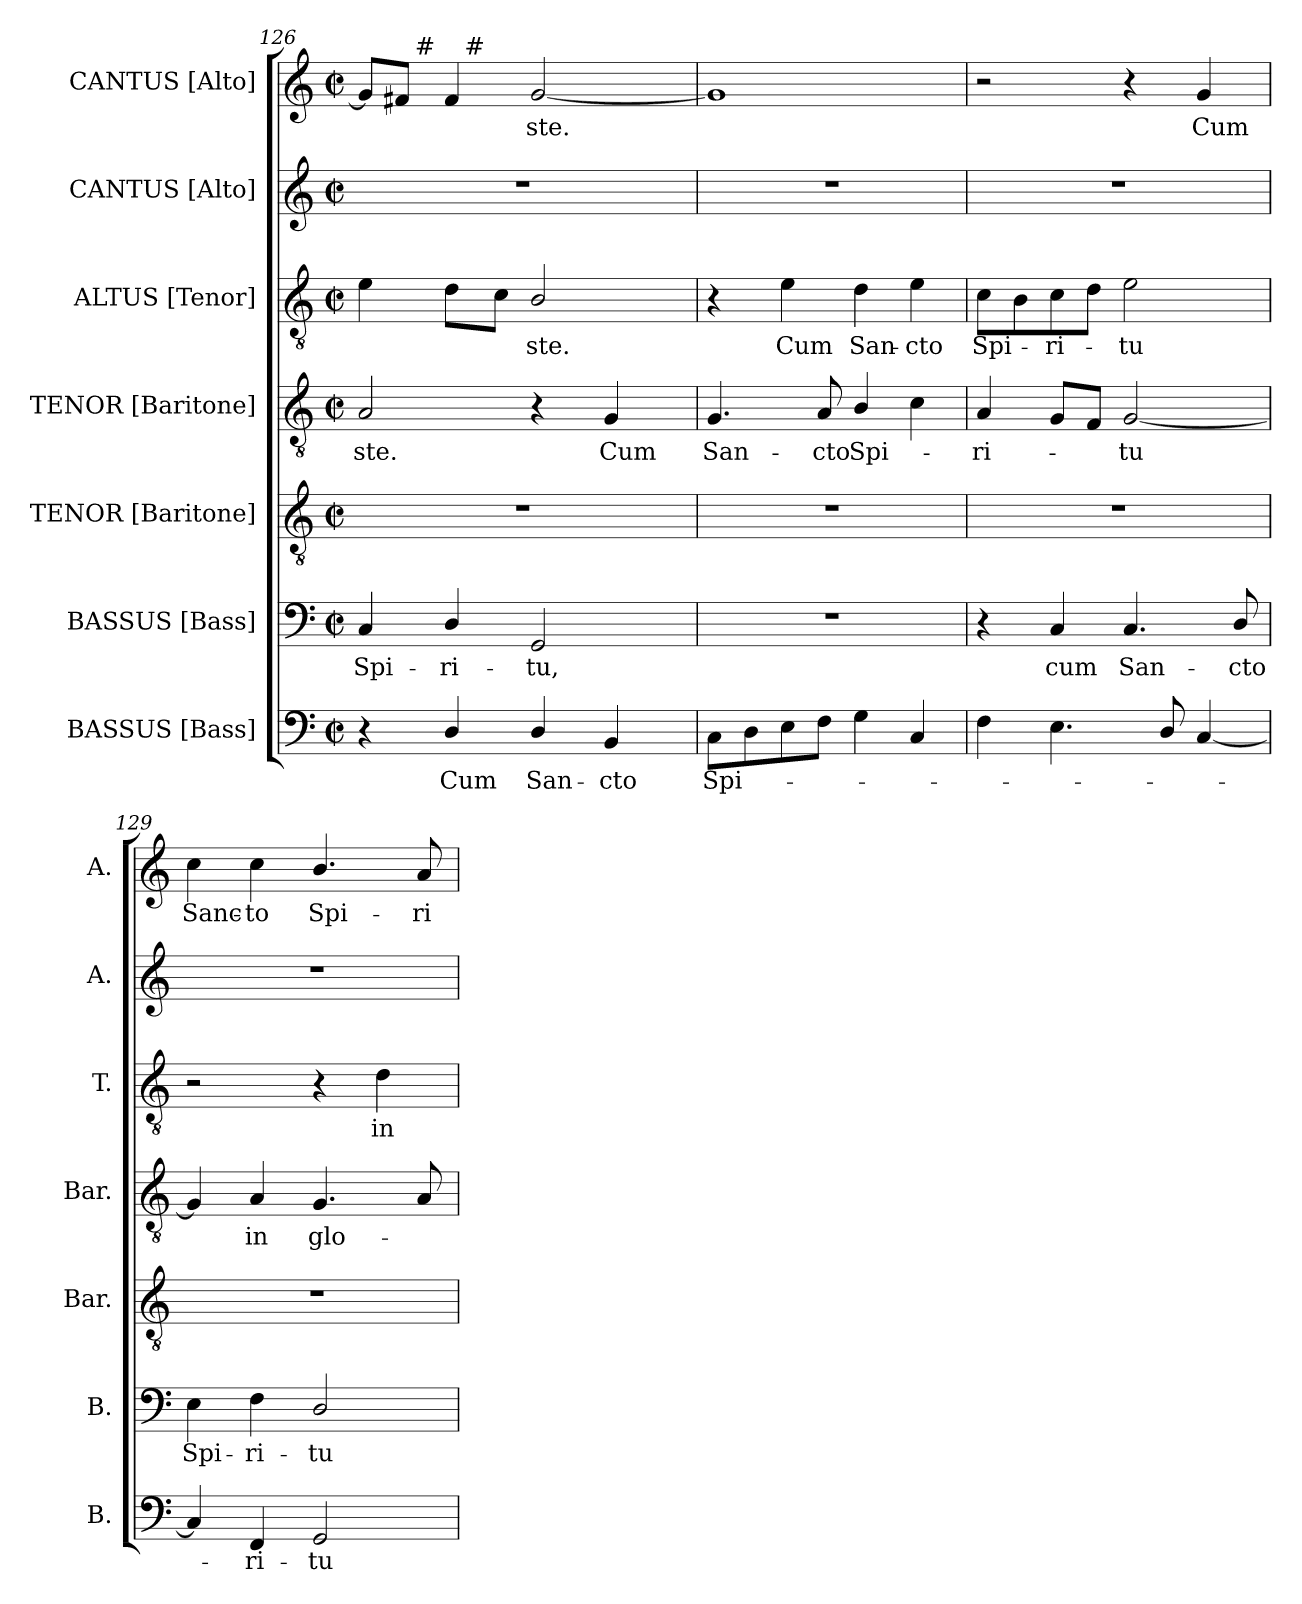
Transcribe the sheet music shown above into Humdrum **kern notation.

**kern	**text	**kern	**text	**kern	**kern	**text	**kern	**text	**kern	**kern	**text
*part7	*part7	*part6	*part6	*part5	*part4	*part4	*part3	*part3	*part2	*part1	*part1
*staff7	*staff7	*staff6	*staff6	*staff5	*staff4	*staff4	*staff3	*staff3	*staff2	*staff1	*staff1
*I"BASSUS [Bass]	*	*I"BASSUS [Bass]	*	*I"TENOR [Baritone]	*I"TENOR [Baritone]	*	*I"ALTUS [Tenor]	*	*I"CANTUS [Alto]	*I"CANTUS [Alto]	*
*I'B.	*	*I'B.	*	*I'Bar.	*I'Bar.	*	*I'T.	*	*I'A.	*I'A.	*
*clefF4	*	*clefF4	*	*clefGv2	*clefGv2	*	*clefGv2	*	*clefG2	*clefG2	*
*	*	*	*	*ITrd7c12	*ITrd7c12	*	*ITrd7c12	*	*	*	*
*k[]	*	*k[]	*	*k[]	*k[]	*	*k[]	*	*k[]	*k[]	*
*C:	*	*C:	*	*C:	*C:	*	*C:	*	*C:	*C:	*
*M2/2	*	*M2/2	*	*M2/2	*M2/2	*	*M2/2	*	*M2/2	*M2/2	*
*met(c|)	*	*met(c|)	*	*met(c|)	*met(c|)	*	*met(c|)	*	*met(c|)	*met(c|)	*
=126	=126	=126	=126	=126	=126	=126	=126	=126	=126	=126	=126
!	!	!	!LO:LY:b:color=#000000	!	!	!	!	!	!	!	!
!	!	!	!	!	!	!LO:LY:b:color=#000000	!	!	!	!	!
*	*	*	*	*	*	*	*	*	*	*^	*
*	*	*	*	*	*	*	*	*	*	*	*^	*
4r	.	4Ci/	Spi-	1r	2AAi/	-ste.	4Ei\	.	1r	8gi/L]	8ryy	4ryy	.
.	.	.	.	.	.	.	.	.	.	8f#i/J	32ryy	.	.
.	.	.	.	.	.	.	.	.	.	.	256ryy	.	.
!	!	!	!	!	!	!	!	!	!	!	!LO:TX:a:t=#	!	!
.	.	.	.	.	.	.	.	.	.	.	2ryy	.	.
!	!LO:LY:b:color=#000000	!	!	!	!	!	!	!	!	!	!	!	!
!	!	!	!LO:LY:b:color=#000000	!	!	!	!	!	!	!	!	!	!
4Di/	Cum	4Di/	-ri-	.	.	.	8Di\L	.	.	4f#i/	.	32ryy	.
.	.	.	.	.	.	.	.	.	.	.	.	256ryy	.
!	!	!	!	!	!	!	!	!	!	!	!	!LO:TX:a:t=#	!
.	.	.	.	.	.	.	.	.	.	.	.	2ryy	.
.	.	.	.	.	.	.	8Ci\J	.	.	.	.	.	.
!	!LO:LY:b:color=#000000	!	!	!	!	!	!	!	!	!	!	!	!
!	!	!	!LO:LY:b:color=#000000	!	!	!	!	!	!	!	!	!	!
!	!	!	!	!	!	!	!	!LO:LY:b:color=#000000	!	!	!	!	!
!	!	!	!	!	!	!	!	!	!	!	!	!	!LO:LY:b:color=#000000
4Di/	San-	2GGi/	-tu,	.	4r	.	2BBi/	-ste.	.	[<2gi/	.	.	-ste.
.	.	.	.	.	.	.	.	.	.	.	4ryy	.	.
!	!LO:LY:b:color=#000000	!	!	!	!	!	!	!	!	!	!	!	!
!	!	!	!	!	!	!LO:LY:b:color=#000000	!	!	!	!	!	!	!
4BBi/	-cto	.	.	.	4GGi/	Cum	.	.	.	.	.	.	.
.	.	.	.	.	.	.	.	.	.	.	.	8ryy	.
.	.	.	.	.	.	.	.	.	.	.	16ryy	16ryy	.
.	.	.	.	.	.	.	.	.	.	.	64..ryy	64..ryy	.
*	*	*	*	*	*	*	*	*	*	*v	*v	*v	*
!!LO:PB:g=z
=127	=127	=127	=127	=127	=127	=127	=127	=127	=127	=127	=127
*	*	*	*	*	*	*	*	*	*	*^	*
*	*	*	*	*	*	*	*	*	*	*	*^	*
!	!LO:LY:b:color=#000000	!	!	!	!	!	!	!	!	!	!	!	!
*	*	*	*	*	*	*	*	*	*	*v	*v	*v	*
*	*	*	*	*	*	*	*	*	*	*^	*
*	*	*	*	*	*	*	*	*	*	*	*^	*
!	!	!	!	!	!	!LO:LY:b:color=#000000	!	!	!	!	!	!	!
*	*	*	*	*	*	*	*	*	*	*v	*v	*v	*
8Ci\L	Spi-	1r	.	1r	4.GGi/	San-	4r	.	1r	1gi]	.
8Di\	.	.	.	.	.	.	.	.	.	.	.
!	!	!	!	!	!	!	!	!LO:LY:b:color=#000000	!	!	!
8Ei\	.	.	.	.	.	.	4Ei\	Cum	.	.	.
!	!	!	!	!	!	!LO:LY:b:color=#000000	!	!	!	!	!
8Fi\J	.	.	.	.	8AAi/	-cto	.	.	.	.	.
!	!	!	!	!	!	!LO:LY:b:color=#000000	!	!	!	!	!
!	!	!	!	!	!	!	!	!LO:LY:b:color=#000000	!	!	!
4Gi\	.	.	.	.	4BBi/	Spi-	4Di\	San-	.	.	.
!	!	!	!	!	!	!	!	!LO:LY:b:color=#000000	!	!	!
4Ci/	.	.	.	.	4Ci\	.	4Ei\	-cto	.	.	.
=128	=128	=128	=128	=128	=128	=128	=128	=128	=128	=128	=128
!	!	!	!	!	!	!LO:LY:b:color=#000000	!	!	!	!	!
!	!	!	!	!	!	!	!	!LO:LY:b:color=#000000	!	!	!
4Fi\	.	4r	.	1r	4AAi/	-ri-	8Ci\L	Spi-	1r	2r	.
.	.	.	.	.	.	.	8BBi\	.	.	.	.
!	!	!	!LO:LY:b:color=#000000	!	!	!	!	!	!	!	!
!	!	!	!	!	!	!	!	!LO:LY:b:color=#000000	!	!	!
4.Ei\	.	4Ci/	cum	.	8GGi/L	.	8Ci\	-ri-	.	.	.
.	.	.	.	.	8FFi/J	.	8Di\J	.	.	.	.
!	!	!	!LO:LY:b:color=#000000	!	!	!	!	!	!	!	!
!	!	!	!	!	!	!LO:LY:b:color=#000000	!	!	!	!	!
!	!	!	!	!	!	!	!	!LO:LY:b:color=#000000	!	!	!
.	.	4.Ci/	San-	.	[<2GGi/	-tu	2Ei\	-tu	.	4r	.
8Di/	.	.	.	.	.	.	.	.	.	.	.
!	!	!	!	!	!	!	!	!	!	!	!LO:LY:b:color=#000000
[<4Ci/	.	.	.	.	.	.	.	.	.	4gi/	Cum
!	!	!	!LO:LY:b:color=#000000	!	!	!	!	!	!	!	!
.	.	8Di/	-cto	.	.	.	.	.	.	.	.
=129	=129	=129	=129	=129	=129	=129	=129	=129	=129	=129	=129
!	!	!	!LO:LY:b:color=#000000	!	!	!	!	!	!	!	!
!	!	!	!	!	!	!	!	!	!	!	!LO:LY:b:color=#000000
4Ci/]	.	4Ei\	Spi-	1r	4GGi/]	.	2r	.	1r	4cci\	Sanc-
!	!LO:LY:b:color=#000000	!	!	!	!	!	!	!	!	!	!
!	!	!	!LO:LY:b:color=#000000	!	!	!	!	!	!	!	!
!	!	!	!	!	!	!LO:LY:b:color=#000000	!	!	!	!	!
!	!	!	!	!	!	!	!	!	!	!	!LO:LY:b:color=#000000
4FFi/	-ri-	4Fi\	-ri-	.	4AAi/	in	.	.	.	4cci\	-to
!	!LO:LY:b:color=#000000	!	!	!	!	!	!	!	!	!	!
!	!	!	!LO:LY:b:color=#000000	!	!	!	!	!	!	!	!
!	!	!	!	!	!	!LO:LY:b:color=#000000	!	!	!	!	!
!	!	!	!	!	!	!	!	!	!	!	!LO:LY:b:color=#000000
2GGi/	-tu	2Di/	-tu	.	4.GGi/	glo-	4r	.	.	4.bi/	Spi-
!	!	!	!	!	!	!	!	!LO:LY:b:color=#000000	!	!	!
.	.	.	.	.	.	.	4Di\	in	.	.	.
!	!	!	!	!	!	!	!	!	!	!	!LO:LY:b:color=#000000
.	.	.	.	.	8AAi/	.	.	.	.	8ai/	-ri-
=	=	=	=	=	=	=	=	=	=	=	=
*-	*-	*-	*-	*-	*-	*-	*-	*-	*-	*-	*-
